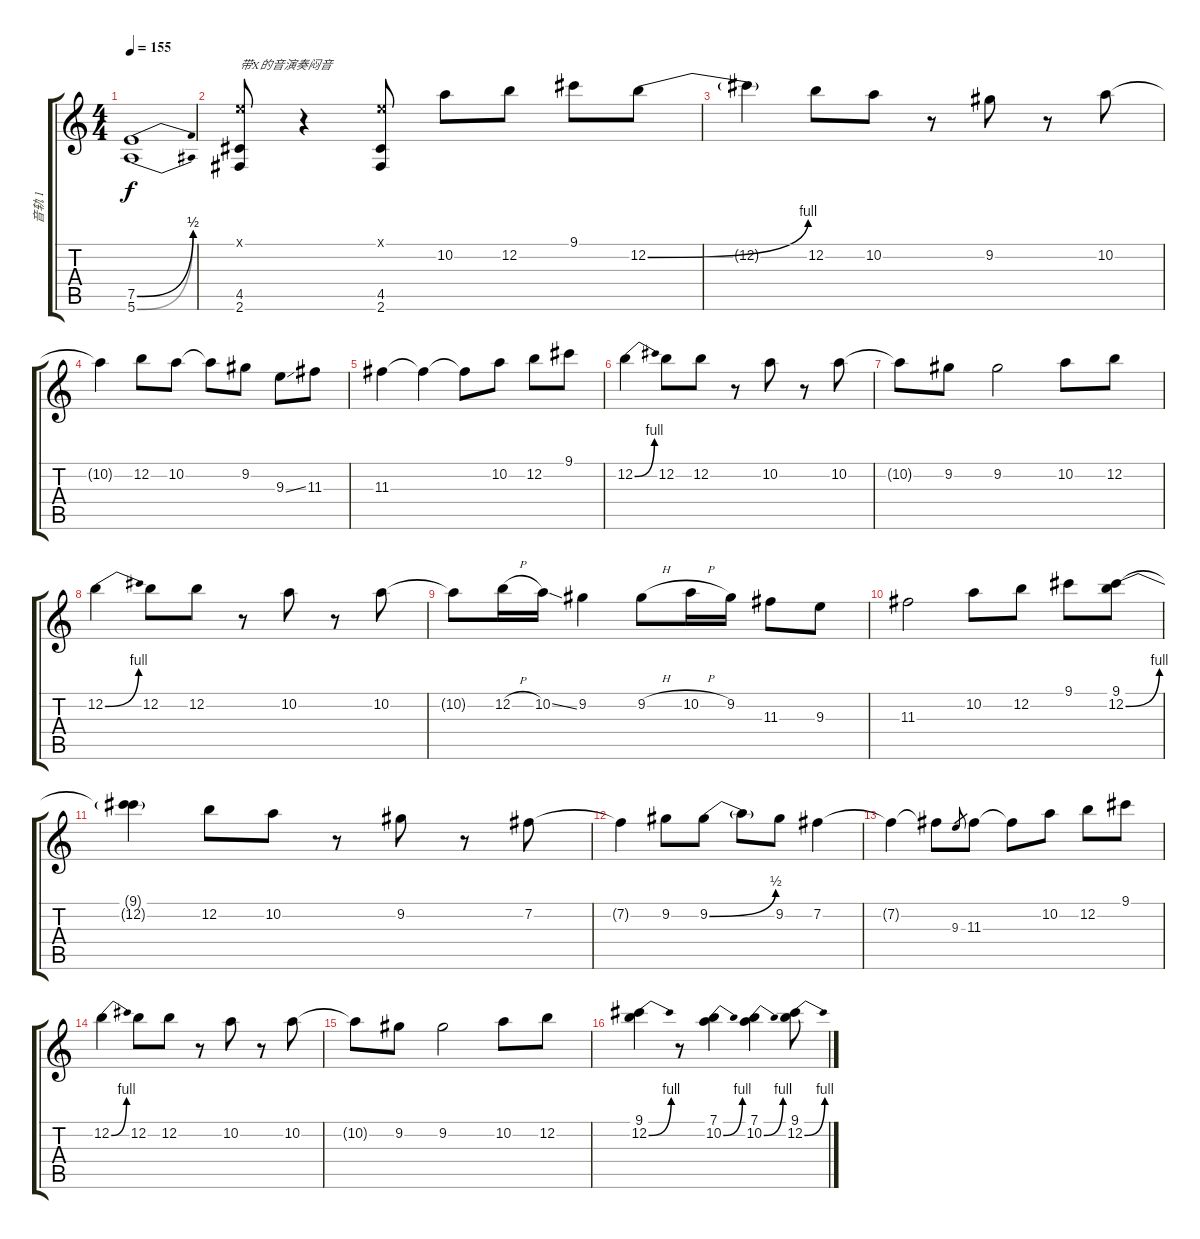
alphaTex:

\track ("音轨 1" "音轨 1") {instrument overdrivenguitar}
\staff {score tabs}
\tuning (E4 B3 G3 D3 A2 E2) {hide}
\ts (4 4)
\tempo 155
\clef g2
\ks c
(7.5{be (bend 0 0 60 2)} 5.6{be (bend 0 0 60 2)}).1{dy f} |
(0.1{x} 4.5 2.6).8{txt "带X的音演奏闷音"} r.4 (0.1{x} 4.5 2.6).8 10.2.8 12.2.8 9.1.8 12.2{be (bend 0 0 60 4)}.8 |
12.2{t}.4 12.2.8 10.2.8 r.8 9.2.8 r.8 10.2.8 |
10.2{t}.4 12.2.8 10.2.8 10.2{t}.8 9.2.8 9.3{ss}.8 11.3.8 |
11.3.4 11.3{t}.4 11.3{t}.8 10.2.8 12.2.8 9.1.8 |
12.2{be (bend 0 0 60 4)}.4 12.2.8 12.2.8 r.8 10.2.8 r.8 10.2.8 |
10.2{t}.8 9.2.8 9.2.2 10.2.8 12.2.8 |
12.2{be (bend 0 0 60 4)}.4 12.2.8 12.2.8 r.8 10.2.8 r.8 10.2.8 |
10.2{t}.8 12.2{h}.16 10.2{ss}.16 9.2.4 9.2{h}.8 10.2{h}.16 9.2.16 11.3.8 9.3.8 |
11.3.2 10.2.8 12.2.8 9.1.8 (9.1 12.2{be (bend 0 0 60 4)}).8 |
(9.1{t} 12.2{t}).4 12.2.8 10.2.8 r.8 9.2.8 r.8 7.2.8 |
7.2{t}.4 9.2.8 9.2{be (bend 0 0 60 2)}.8 9.2{t}.8 9.2.8 7.2.4 |
7.2{t}.4 7.2{t}.8 9.3.8{gr} 11.3.8 11.3{t}.8 10.2.8 12.2.8 9.1.8 |
12.2{be (bend 0 0 60 4)}.4 12.2.8 12.2.8 r.8 10.2.8 r.8 10.2.8 |
10.2{t}.8 9.2.8 9.2.2 10.2.8 12.2.8 |
(9.1 12.2{be (bend 0 0 60 4)}).4 r.8 (7.1 10.2{be (bend 0 0 60 4)}).4 (7.1 10.2{be (bend 0 0 60 4)}).4 (9.1 12.2{be (bend 0 0 60 4)}).8
